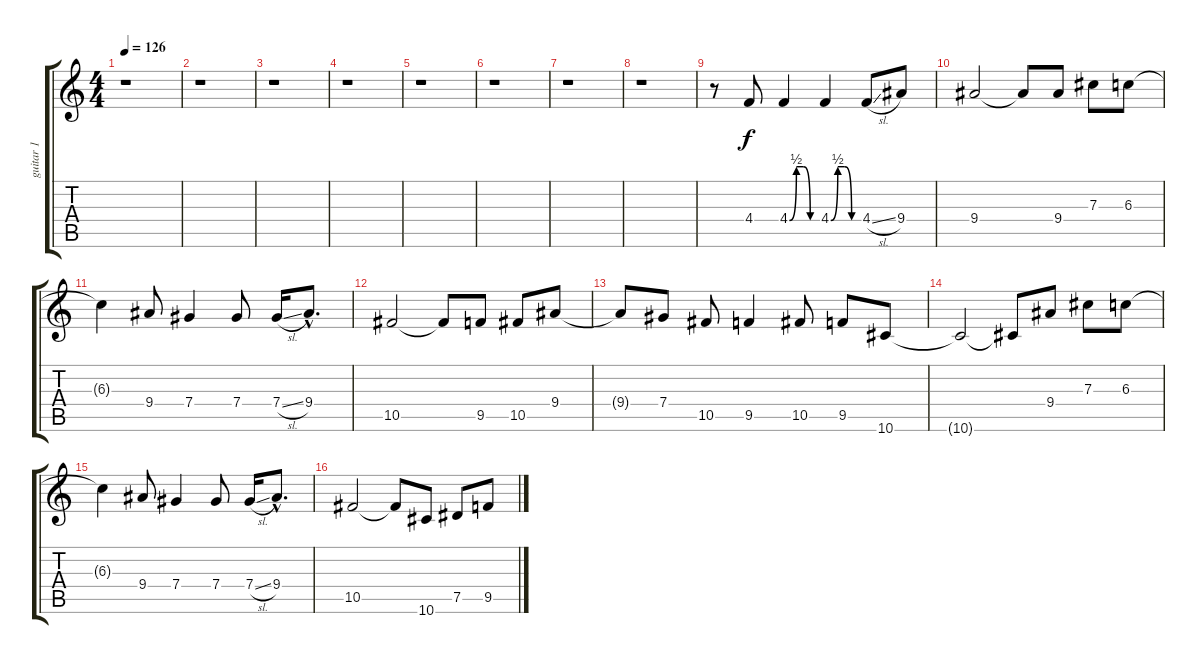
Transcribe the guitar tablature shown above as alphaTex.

\track ("guitar 1" "guitar 1") {instrument distortionguitar}
\staff {score tabs}
\tuning (Eb4 Bb3 Gb3 Db3 Ab2 Eb2) {hide}
\ts (4 4)
\tempo 126
\clef g2
\ks c
r.1{dy f instrument distortionguitar} |
r.1 |
r.1 |
r.1 |
r.1 |
r.1 |
r.1 |
r.1 |
r.8 4.4.8 4.4{be (custom 0 0 15 2 30 2 45 0 60 0)}.4 4.4{be (custom 0 0 15 2 30 2 45 0 60 0)}.4 4.4{sl}.8 9.4.8 |
9.4.2 9.4{t}.8 9.4.8 7.3.8 6.3.8 |
6.3{t}.4 9.4.8 7.4.4 7.4.8 7.4{sl}.16 9.4{hac}.8{d} |
10.5.2 10.5{t}.8 9.5.8 10.5.8 9.4.8 |
9.4{t}.8 7.4.8 10.5.8 9.5.4 10.5.8 9.5.8 10.6.8 |
10.6{t}.2 10.6{t}.8 9.4.8 7.3.8 6.3.8 |
6.3{t}.4 9.4.8 7.4.4 7.4.8 7.4{sl}.16 9.4{hac}.8{d} |
10.5.2 10.5{t}.8 10.6.8 7.5.8 9.5.8
